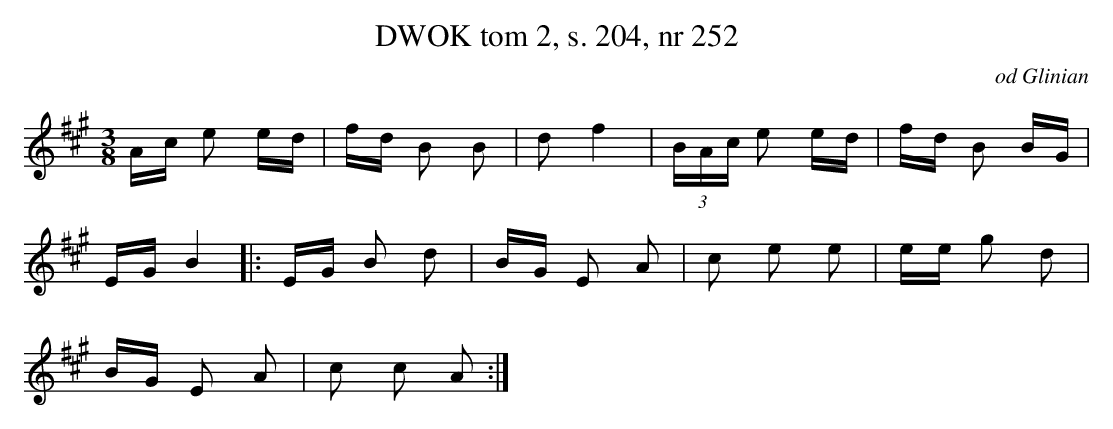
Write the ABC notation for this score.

X:1
T:DWOK tom 2, s. 204, nr 252
O:od Glinian
L:1/16
M:3/8
K:A
Ac e2 ed|fd B2 B2|d2 f4| (3BAc e2 ed|fd B2 BG|
EG B4|:EG B2 d2|BG E2 A2|c2 e2 e2|ee g2 d2|
BG E2 A2|c2 c2 A2:|
